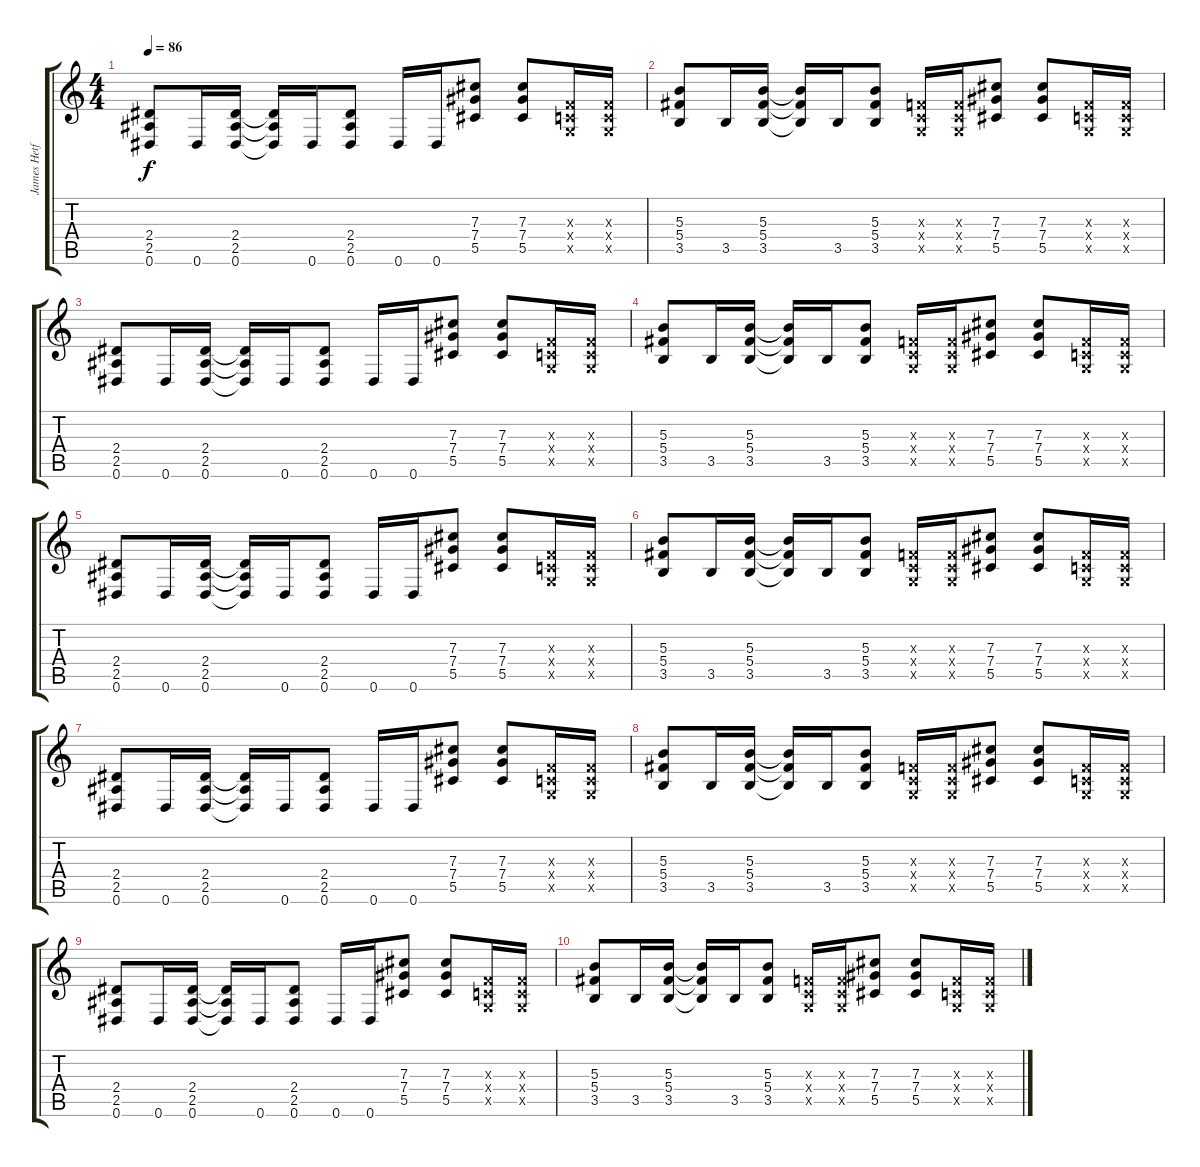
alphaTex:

\track ("James Hetfield (disto)" "James Hetf") {instrument distortionguitar}
\staff {score tabs}
\tuning (Eb4 Bb3 Gb3 Db3 Ab2 Eb2) {hide}
\ts (4 4)
\tempo 86
\clef g2
\ks c
(2.4 2.5 0.6).8{dy f volume 15} 0.6.16 (2.4 2.5 0.6).16 (2.4{t} 2.5{t} 0.6{t}).16 0.6.16 (2.4 2.5 0.6).8 0.6.16 0.6.16 (7.3 7.4 5.5).8 (7.3 7.4 5.5).8 (-1.3{x} -1.4{x} -1.5{x}).16 (-1.3{x} -1.4{x} -1.5{x}).16 |
(5.3 5.4 3.5).8{volume 14} 3.5.16 (5.3 5.4 3.5).16 (5.3{t} 5.4{t} 3.5{t}).16 3.5.16 (5.3 5.4 3.5).8 (-1.3{x} -1.4{x} -1.5{x}).16 (-1.3{x} -1.4{x} -1.5{x}).16 (7.3 7.4 5.5).8 (7.3 7.4 5.5).8 (-1.3{x} -1.4{x} -1.5{x}).16 (-1.3{x} -1.4{x} -1.5{x}).16 |
(2.4 2.5 0.6).8{volume 13} 0.6.16 (2.4 2.5 0.6).16 (2.4{t} 2.5{t} 0.6{t}).16 0.6.16 (2.4 2.5 0.6).8 0.6.16 0.6.16 (7.3 7.4 5.5).8 (7.3 7.4 5.5).8 (-1.3{x} -1.4{x} -1.5{x}).16 (-1.3{x} -1.4{x} -1.5{x}).16 |
(5.3 5.4 3.5).8{volume 12} 3.5.16 (5.3 5.4 3.5).16 (5.3{t} 5.4{t} 3.5{t}).16 3.5.16 (5.3 5.4 3.5).8 (-1.3{x} -1.4{x} -1.5{x}).16 (-1.3{x} -1.4{x} -1.5{x}).16 (7.3 7.4 5.5).8 (7.3 7.4 5.5).8 (-1.3{x} -1.4{x} -1.5{x}).16 (-1.3{x} -1.4{x} -1.5{x}).16 |
(2.4 2.5 0.6).8{volume 10} 0.6.16 (2.4 2.5 0.6).16 (2.4{t} 2.5{t} 0.6{t}).16 0.6.16 (2.4 2.5 0.6).8 0.6.16 0.6.16 (7.3 7.4 5.5).8 (7.3 7.4 5.5).8 (-1.3{x} -1.4{x} -1.5{x}).16 (-1.3{x} -1.4{x} -1.5{x}).16 |
(5.3 5.4 3.5).8{volume 8} 3.5.16 (5.3 5.4 3.5).16 (5.3{t} 5.4{t} 3.5{t}).16 3.5.16 (5.3 5.4 3.5).8 (-1.3{x} -1.4{x} -1.5{x}).16 (-1.3{x} -1.4{x} -1.5{x}).16 (7.3 7.4 5.5).8 (7.3 7.4 5.5).8 (-1.3{x} -1.4{x} -1.5{x}).16 (-1.3{x} -1.4{x} -1.5{x}).16 |
(2.4 2.5 0.6).8{volume 6} 0.6.16 (2.4 2.5 0.6).16 (2.4{t} 2.5{t} 0.6{t}).16 0.6.16 (2.4 2.5 0.6).8 0.6.16 0.6.16 (7.3 7.4 5.5).8 (7.3 7.4 5.5).8 (-1.3{x} -1.4{x} -1.5{x}).16 (-1.3{x} -1.4{x} -1.5{x}).16 |
(5.3 5.4 3.5).8{volume 4} 3.5.16 (5.3 5.4 3.5).16 (5.3{t} 5.4{t} 3.5{t}).16 3.5.16 (5.3 5.4 3.5).8 (-1.3{x} -1.4{x} -1.5{x}).16 (-1.3{x} -1.4{x} -1.5{x}).16 (7.3 7.4 5.5).8 (7.3 7.4 5.5).8 (-1.3{x} -1.4{x} -1.5{x}).16 (-1.3{x} -1.4{x} -1.5{x}).16 |
(2.4 2.5 0.6).8{volume 2} 0.6.16 (2.4 2.5 0.6).16 (2.4{t} 2.5{t} 0.6{t}).16 0.6.16 (2.4 2.5 0.6).8 0.6.16 0.6.16 (7.3 7.4 5.5).8 (7.3 7.4 5.5).8 (-1.3{x} -1.4{x} -1.5{x}).16 (-1.3{x} -1.4{x} -1.5{x}).16 |
(5.3 5.4 3.5).8{volume 0} 3.5.16 (5.3 5.4 3.5).16 (5.3{t} 5.4{t} 3.5{t}).16 3.5.16 (5.3 5.4 3.5).8 (-1.3{x} -1.4{x} -1.5{x}).16 (-1.3{x} -1.4{x} -1.5{x}).16 (7.3 7.4 5.5).8 (7.3 7.4 5.5).8 (-1.3{x} -1.4{x} -1.5{x}).16 (-1.3{x} -1.4{x} -1.5{x}).16
